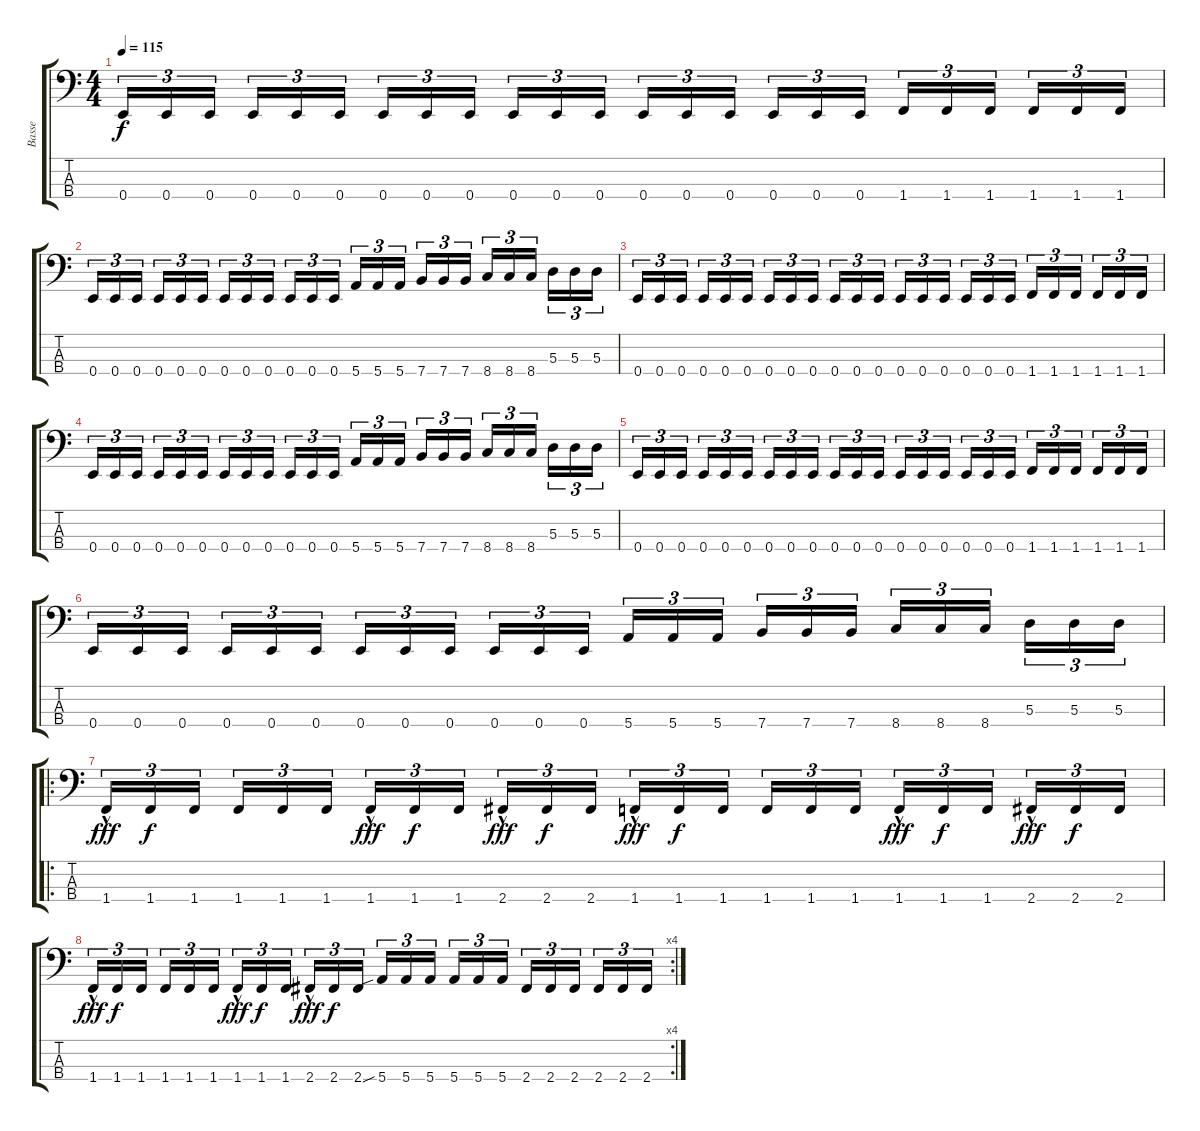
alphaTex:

\track ("Basse" "Basse") {instrument electricbassfinger}
\staff {score tabs}
\tuning (G2 D2 A1 E1) {hide}
\ts (4 4)
\tempo 115
\clef f4
\ks c
0.4.16{tu (3 2) dy f} 0.4.16{tu (3 2)} 0.4.16{tu (3 2) beam splitsecondary} 0.4.16{tu (3 2)} 0.4.16{tu (3 2)} 0.4.16{tu (3 2)} 0.4.16{tu (3 2)} 0.4.16{tu (3 2)} 0.4.16{tu (3 2) beam splitsecondary} 0.4.16{tu (3 2)} 0.4.16{tu (3 2)} 0.4.16{tu (3 2)} 0.4.16{tu (3 2)} 0.4.16{tu (3 2)} 0.4.16{tu (3 2) beam splitsecondary} 0.4.16{tu (3 2)} 0.4.16{tu (3 2)} 0.4.16{tu (3 2)} 1.4.16{tu (3 2)} 1.4.16{tu (3 2)} 1.4.16{tu (3 2) beam splitsecondary} 1.4.16{tu (3 2)} 1.4.16{tu (3 2)} 1.4.16{tu (3 2)} |
0.4.16{tu (3 2)} 0.4.16{tu (3 2)} 0.4.16{tu (3 2) beam splitsecondary} 0.4.16{tu (3 2)} 0.4.16{tu (3 2)} 0.4.16{tu (3 2)} 0.4.16{tu (3 2)} 0.4.16{tu (3 2)} 0.4.16{tu (3 2) beam splitsecondary} 0.4.16{tu (3 2)} 0.4.16{tu (3 2)} 0.4.16{tu (3 2)} 5.4.16{tu (3 2)} 5.4.16{tu (3 2)} 5.4.16{tu (3 2) beam splitsecondary} 7.4.16{tu (3 2)} 7.4.16{tu (3 2)} 7.4.16{tu (3 2)} 8.4.16{tu (3 2)} 8.4.16{tu (3 2)} 8.4.16{tu (3 2) beam splitsecondary} 5.3.16{tu (3 2)} 5.3.16{tu (3 2)} 5.3.16{tu (3 2)} |
0.4.16{tu (3 2)} 0.4.16{tu (3 2)} 0.4.16{tu (3 2) beam splitsecondary} 0.4.16{tu (3 2)} 0.4.16{tu (3 2)} 0.4.16{tu (3 2)} 0.4.16{tu (3 2)} 0.4.16{tu (3 2)} 0.4.16{tu (3 2) beam splitsecondary} 0.4.16{tu (3 2)} 0.4.16{tu (3 2)} 0.4.16{tu (3 2)} 0.4.16{tu (3 2)} 0.4.16{tu (3 2)} 0.4.16{tu (3 2) beam splitsecondary} 0.4.16{tu (3 2)} 0.4.16{tu (3 2)} 0.4.16{tu (3 2)} 1.4.16{tu (3 2)} 1.4.16{tu (3 2)} 1.4.16{tu (3 2) beam splitsecondary} 1.4.16{tu (3 2)} 1.4.16{tu (3 2)} 1.4.16{tu (3 2)} |
0.4.16{tu (3 2)} 0.4.16{tu (3 2)} 0.4.16{tu (3 2) beam splitsecondary} 0.4.16{tu (3 2)} 0.4.16{tu (3 2)} 0.4.16{tu (3 2)} 0.4.16{tu (3 2)} 0.4.16{tu (3 2)} 0.4.16{tu (3 2) beam splitsecondary} 0.4.16{tu (3 2)} 0.4.16{tu (3 2)} 0.4.16{tu (3 2)} 5.4.16{tu (3 2)} 5.4.16{tu (3 2)} 5.4.16{tu (3 2) beam splitsecondary} 7.4.16{tu (3 2)} 7.4.16{tu (3 2)} 7.4.16{tu (3 2)} 8.4.16{tu (3 2)} 8.4.16{tu (3 2)} 8.4.16{tu (3 2) beam splitsecondary} 5.3.16{tu (3 2)} 5.3.16{tu (3 2)} 5.3.16{tu (3 2)} |
0.4.16{tu (3 2)} 0.4.16{tu (3 2)} 0.4.16{tu (3 2) beam splitsecondary} 0.4.16{tu (3 2)} 0.4.16{tu (3 2)} 0.4.16{tu (3 2)} 0.4.16{tu (3 2)} 0.4.16{tu (3 2)} 0.4.16{tu (3 2) beam splitsecondary} 0.4.16{tu (3 2)} 0.4.16{tu (3 2)} 0.4.16{tu (3 2)} 0.4.16{tu (3 2)} 0.4.16{tu (3 2)} 0.4.16{tu (3 2) beam splitsecondary} 0.4.16{tu (3 2)} 0.4.16{tu (3 2)} 0.4.16{tu (3 2)} 1.4.16{tu (3 2)} 1.4.16{tu (3 2)} 1.4.16{tu (3 2) beam splitsecondary} 1.4.16{tu (3 2)} 1.4.16{tu (3 2)} 1.4.16{tu (3 2)} |
0.4.16{tu (3 2)} 0.4.16{tu (3 2)} 0.4.16{tu (3 2) beam splitsecondary} 0.4.16{tu (3 2)} 0.4.16{tu (3 2)} 0.4.16{tu (3 2)} 0.4.16{tu (3 2)} 0.4.16{tu (3 2)} 0.4.16{tu (3 2) beam splitsecondary} 0.4.16{tu (3 2)} 0.4.16{tu (3 2)} 0.4.16{tu (3 2)} 5.4.16{tu (3 2)} 5.4.16{tu (3 2)} 5.4.16{tu (3 2) beam splitsecondary} 7.4.16{tu (3 2)} 7.4.16{tu (3 2)} 7.4.16{tu (3 2)} 8.4.16{tu (3 2)} 8.4.16{tu (3 2)} 8.4.16{tu (3 2) beam splitsecondary} 5.3.16{tu (3 2)} 5.3.16{tu (3 2)} 5.3.16{tu (3 2)} |
\ro
1.4{hac}.16{tu (3 2) dy fff} 1.4.16{tu (3 2) dy f} 1.4.16{tu (3 2) beam splitsecondary} 1.4.16{tu (3 2)} 1.4.16{tu (3 2)} 1.4.16{tu (3 2)} 1.4{hac}.16{tu (3 2) dy fff} 1.4.16{tu (3 2) dy f} 1.4.16{tu (3 2) beam splitsecondary} 2.4{hac}.16{tu (3 2) dy fff} 2.4.16{tu (3 2) dy f} 2.4.16{tu (3 2)} 1.4{hac}.16{tu (3 2) dy fff} 1.4.16{tu (3 2) dy f} 1.4.16{tu (3 2) beam splitsecondary} 1.4.16{tu (3 2)} 1.4.16{tu (3 2)} 1.4.16{tu (3 2)} 1.4{hac}.16{tu (3 2) dy fff} 1.4.16{tu (3 2) dy f} 1.4.16{tu (3 2) beam splitsecondary} 2.4{hac}.16{tu (3 2) dy fff} 2.4.16{tu (3 2) dy f} 2.4.16{tu (3 2)} |
\rc 4
1.4{hac}.16{tu (3 2) dy fff} 1.4.16{tu (3 2) dy f} 1.4.16{tu (3 2) beam splitsecondary} 1.4.16{tu (3 2)} 1.4.16{tu (3 2)} 1.4.16{tu (3 2)} 1.4{hac}.16{tu (3 2) dy fff} 1.4.16{tu (3 2) dy f} 1.4.16{tu (3 2) beam splitsecondary} 2.4{hac}.16{tu (3 2) dy fff} 2.4.16{tu (3 2) dy f} 2.4.16{tu (3 2)} 5.4{sib}.16{tu (3 2)} 5.4.16{tu (3 2)} 5.4.16{tu (3 2) beam splitsecondary} 5.4.16{tu (3 2)} 5.4.16{tu (3 2)} 5.4.16{tu (3 2)} 2.4.16{tu (3 2)} 2.4.16{tu (3 2)} 2.4.16{tu (3 2) beam splitsecondary} 2.4.16{tu (3 2)} 2.4.16{tu (3 2)} 2.4.16{tu (3 2)}
